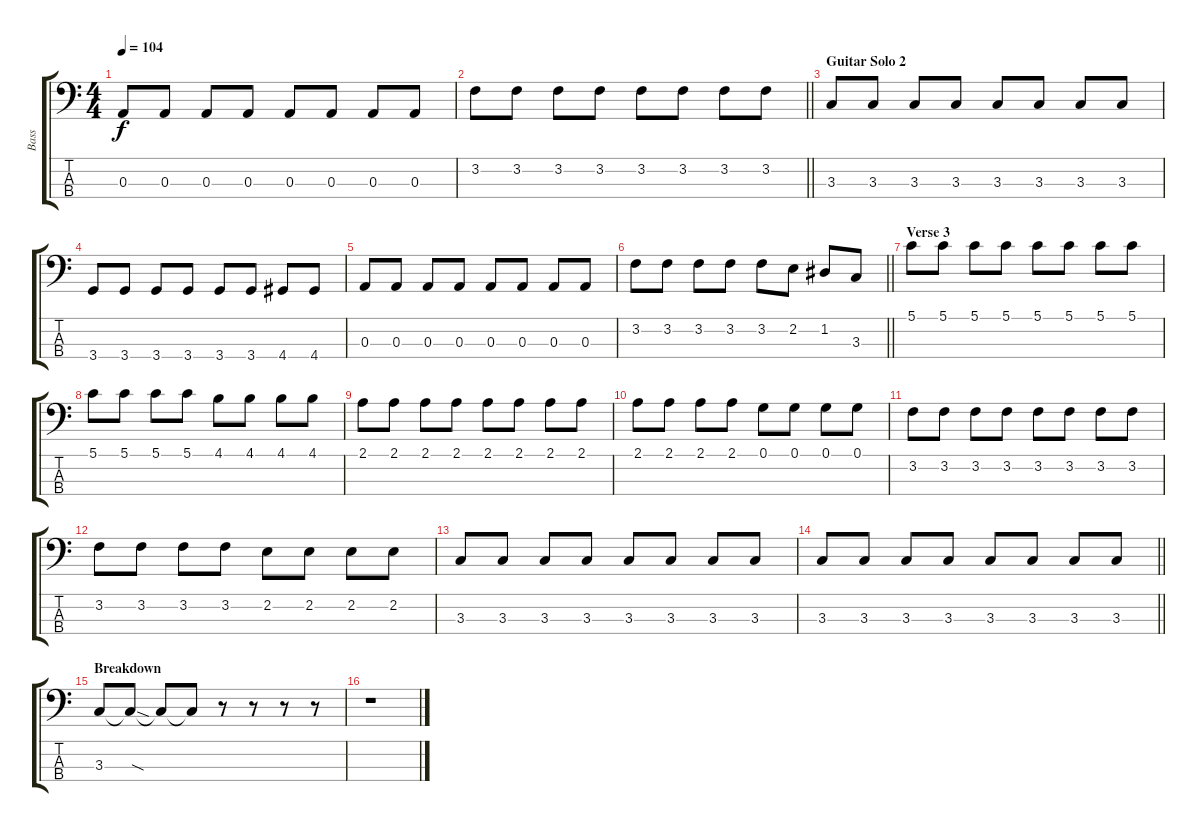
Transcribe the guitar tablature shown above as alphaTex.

\track ("Bass" "Bass") {instrument electricbasspick}
\staff {score tabs}
\tuning (G2 D2 A1 E1) {hide}
\ts (4 4)
\tempo 104
\clef f4
\ks c
0.3.8{dy f} 0.3.8 0.3.8 0.3.8 0.3.8 0.3.8 0.3.8 0.3.8 |
\barLineRight lightlight
3.2.8 3.2.8 3.2.8 3.2.8 3.2.8 3.2.8 3.2.8 3.2.8 |
\section ("" "Guitar Solo 2")
3.3.8 3.3.8 3.3.8 3.3.8 3.3.8 3.3.8 3.3.8 3.3.8 |
3.4.8 3.4.8 3.4.8 3.4.8 3.4.8 3.4.8 4.4.8 4.4.8 |
0.3.8 0.3.8 0.3.8 0.3.8 0.3.8 0.3.8 0.3.8 0.3.8 |
\barLineRight lightlight
3.2.8 3.2.8 3.2.8 3.2.8 3.2.8 2.2.8 1.2.8 3.3.8 |
\section ("" "Verse 3")
5.1.8 5.1.8 5.1.8 5.1.8 5.1.8 5.1.8 5.1.8 5.1.8 |
5.1.8 5.1.8 5.1.8 5.1.8 4.1.8 4.1.8 4.1.8 4.1.8 |
2.1.8 2.1.8 2.1.8 2.1.8 2.1.8 2.1.8 2.1.8 2.1.8 |
2.1.8 2.1.8 2.1.8 2.1.8 0.1.8 0.1.8 0.1.8 0.1.8 |
3.2.8 3.2.8 3.2.8 3.2.8 3.2.8 3.2.8 3.2.8 3.2.8 |
3.2.8 3.2.8 3.2.8 3.2.8 2.2.8 2.2.8 2.2.8 2.2.8 |
3.3.8 3.3.8 3.3.8 3.3.8 3.3.8 3.3.8 3.3.8 3.3.8 |
\barLineRight lightlight
3.3.8 3.3.8 3.3.8 3.3.8 3.3.8 3.3.8 3.3.8 3.3.8 |
\section ("" "Breakdown")
3.3.8 3.3{sod t}.8 3.3{t}.8 3.3{t}.8 r.8 r.8 r.8 r.8 |
r.1
